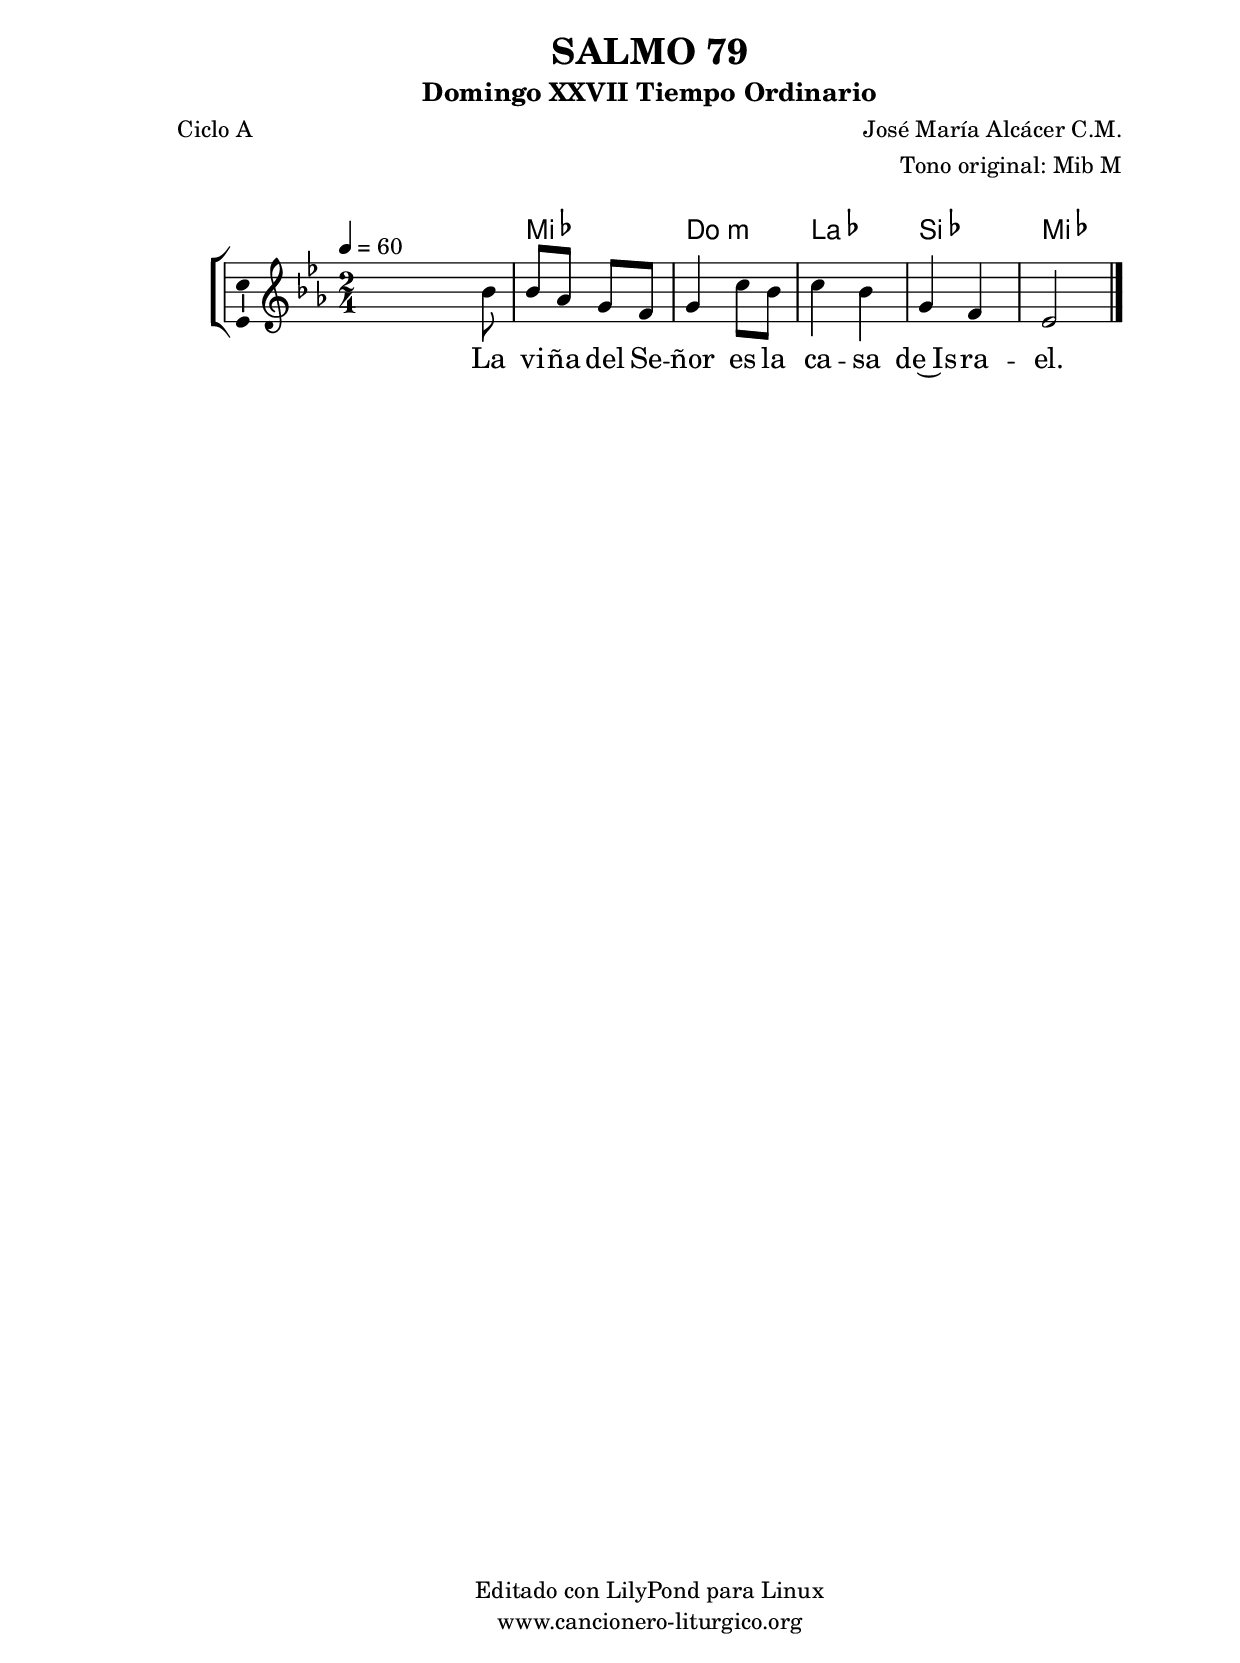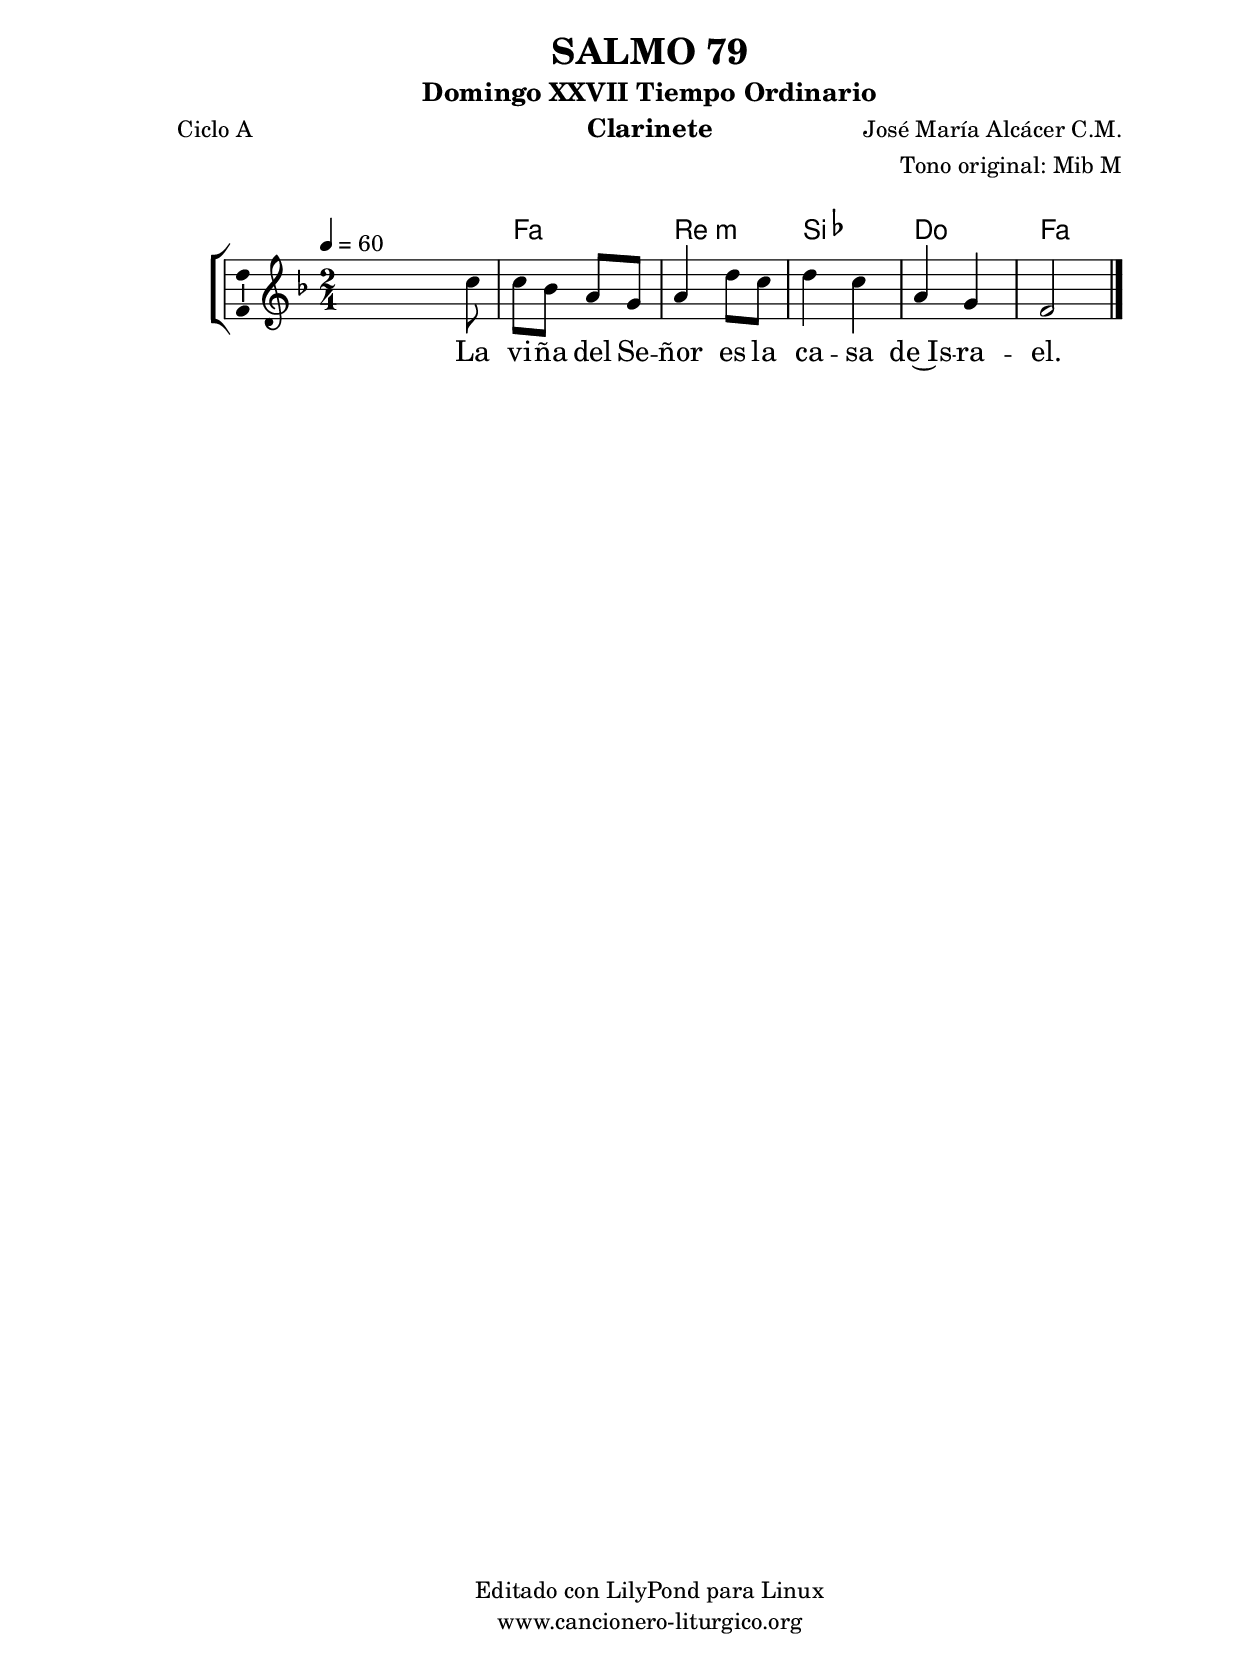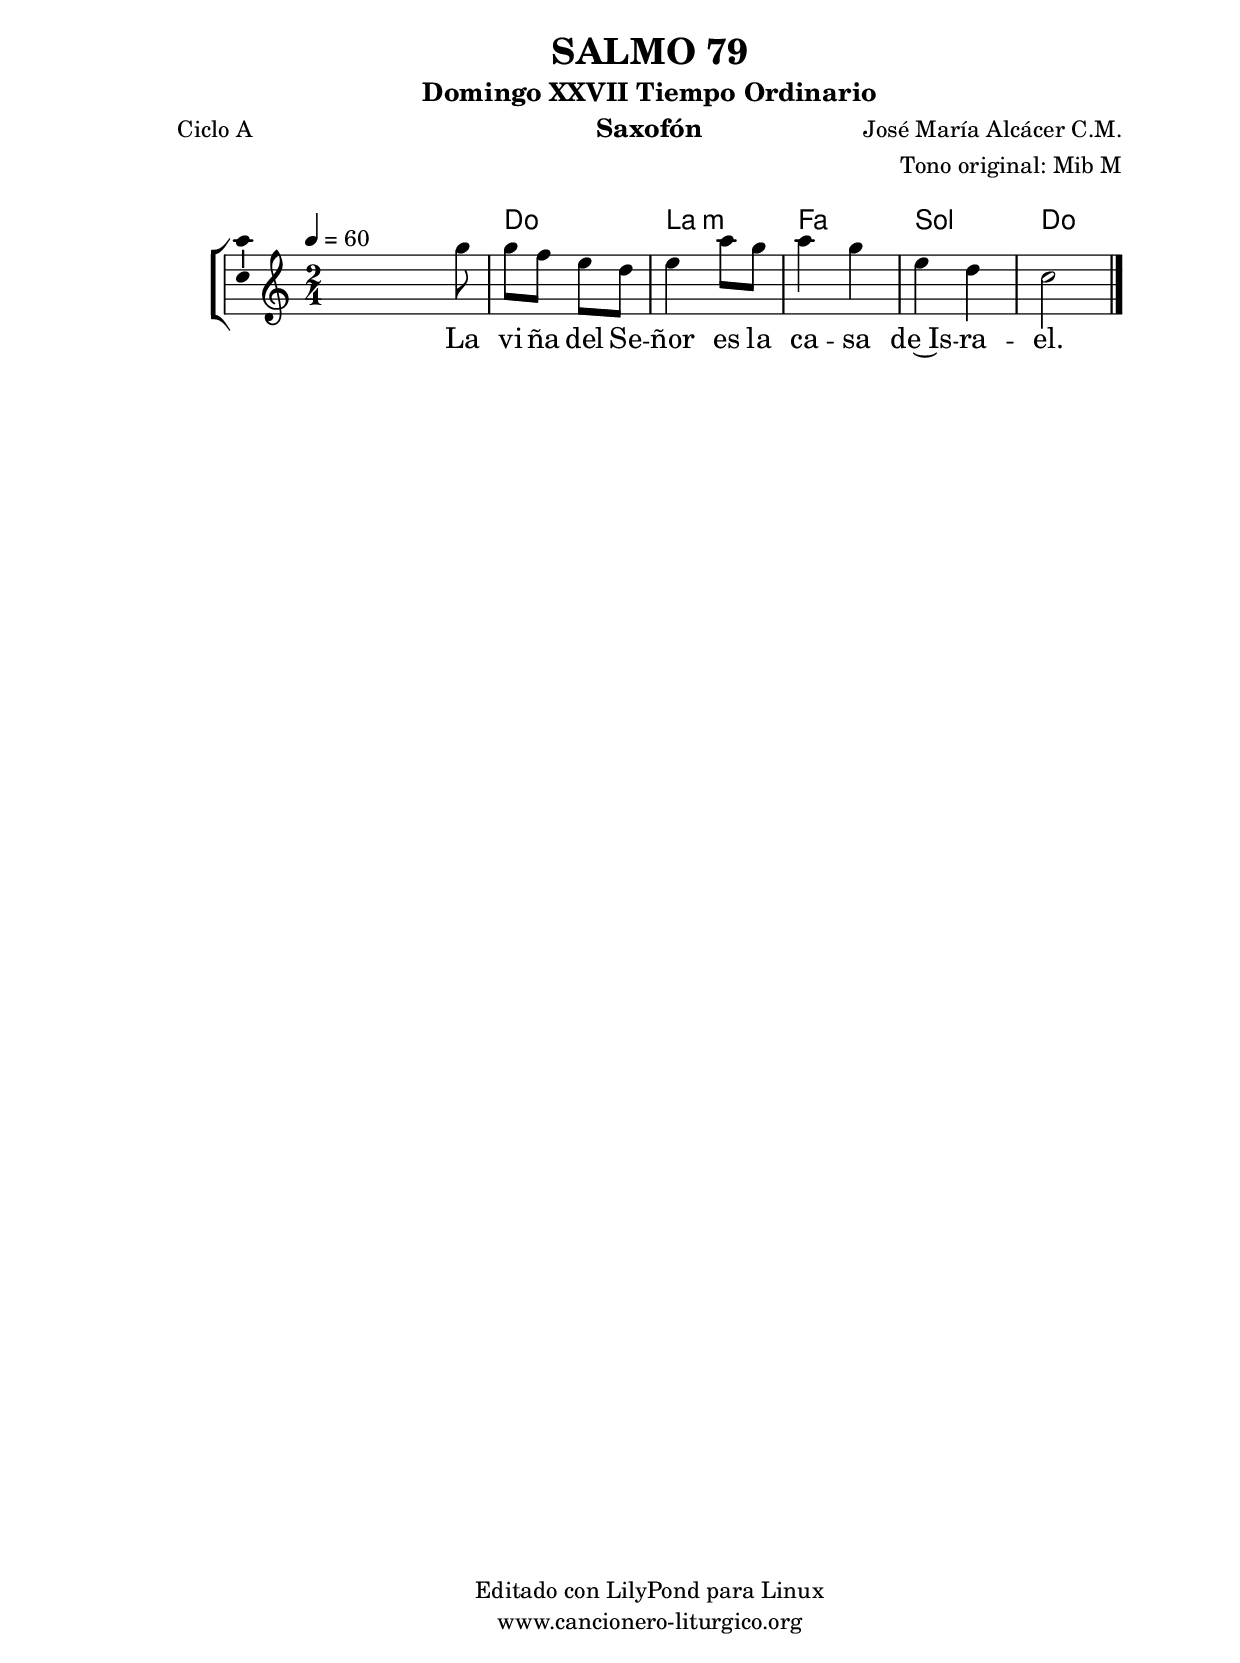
%
%para convertir .midi en .wav:
%timidity filename.midi -Ow -o finename.wav
%
%
%Para convertir de .wav a .mp3:
%lame -h -m j filename.wav
%
%
%para escuchar el midi:
%timidity nombrefichero.midi
%


%versión de lilypond para la que se ha escrito esta partitura:
\version "2.16.0"

	%Tamaño papel
	#(set-default-paper-size "a4")
	%Tamaño partitura
	#(set-global-staff-size 20)
	%No responde al pulsar sobre una nota
	#(ly:set-option 'point-and-click #f)

%parámetros del encabezamiento:
\header {
	title = "SALMO 79"
	subtitle = "Domingo XXVII Tiempo Ordinario"
	composer = "José María Alcácer C.M."
	poet = "Ciclo A"
	meter = ""
	arranger = "Tono original: Mib M"
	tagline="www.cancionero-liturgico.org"
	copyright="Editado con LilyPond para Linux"
	}

%parámetros asociados al papel:
\paper  {
	oddHeaderMarkup = \markup {\fill-line { \on-the-fly #not-first-page \fromproperty #'header:title \on-the-fly #not-first-page \fromproperty #'header:composer }}
	evenHeaderMarkup = \markup {\fill-line { \fromproperty #'header:composer \fromproperty #'header:title }}
	#(set-paper-size "a4")
	print-page-number = ##f
	first-page-number = 1
	print-first-page-number = ##f
%	head-separation = 3.0 \cm
	top-margin = 2.0 \cm
	bottom-margin = 0.5\cm
%%%	bottom-margin = -1.0\cm
	left-margin = 3.0 \cm
	line-width = 16.0 \cm 
	indent = 8\mm
	interscoreline = 2.\mm
	between-system-space = 15\mm
%	para que las partituras no llenen la hoja:
	ragged-bottom = ##t
%	idem para la última hoja:
	ragged-last-bottom = ##f
%	para que las partituras llenen el ancho del papel:
	ragged-last = ##f
	after-title-space = 2.5 \cm
%page-count=1
%system-count=8

	%Flexible Vertical Spacing
%	markup-markup-spacing =
%	#'((basic-distance . 15) (minimum-distance . 15) (padding . 3))
	markup-system-spacing =
	#'((basic-distance . 15) (minimum-distance . 15) (padding . 3))
	system-system-spacing =
	#'((basic-distance . 15) (minimum-distance . 15) (padding . 3))
	score-system-spacing =
	#'((basic-distance . 15) (minimum-distance . 15) (padding . 5))
%	top-system-spacing = % header
%	#'((basic-distance . 8) (minimum-distance . 0) (padding . 3))
%	top-markup-spacing =
%	#'((basic-distance . 20) (minimum-distance . 20) (padding . 3))
	last-bottom-spacing = % footer
	#'((basic-distance . 5) (minimum-distance . 5) (padding . 3))
%	score-markup-spacing =
%	#'((basic-distance . 16) (minimum-distance . 13) (padding . 3))

	}


%parámetros que afectan a toda la partitura:
global =  {
	%clave de sol (G):
	\clef G
	%armadura:
%	\transpose ees c
	\key ees \major
	\tempo 4=60
	\set Score.tempoHideNote = ##f
	}


acordes = {
	\italianChords
	\chordmode {
%	\transpose ees c
{

s2
ees2 c:m aes bes ees

	}
	}
}

melodia = 
%\transpose ees c
{
	\relative c''{
	\time 2/4
%	\partial 4*1

s4 s8 bes8
bes8 aes g f
g4 c8 bes
c4 bes
g4 f
ees2

	\bar "|."
	}
	}


texto = \lyricmode {
La vi -- ña del Se -- ñor es la ca -- sa de~Is -- ra -- el.
	}


acordesStaff = \context ChordNames = acordesStaff <<
	\set chordChanges = ##t
	\acordes
	>>


vozStaff = \context Voice = vozStaff
\with {\consists "Ambitus_engraver"}
<<
%	\set Staff.instrumentName = ""
%	\set Staff.shortInstrumentName = ""
%	\set Staff.midiInstrument = #"clarinet"
%	\set Staff.midiInstrument = #"cello"
%	\set Staff.midiInstrument = #"flute"
	\set Staff.midiInstrument = #"electric guitar (jazz)"
%	\set Staff.midiInstrument = #"english horn"
%	\set Staff.midiInstrument = #"violin"
%	\set Staff.midiInstrument = #"glockenspiel"
	\set Staff.midiMinimumVolume = #0.7
	\set Staff.midiMaximumVolume = #0.9
	\global
	\melodia
	>>


textoStaff = \context Lyrics = textoStaff <<
	\lyricsto vozStaff \texto
	>>

\book {
	\score {
		\context ChoirStaff {
			\override StaffGroup.SystemStartBracket #'collapse-height = #1
			\override Score.SystemStartBar #'collapse-height = #1
			<<
			\acordesStaff
			\vozStaff
			\textoStaff
			>>
			}
		\layout {
	    		\context {
				\Lyrics
				\override LyricText #'font-size = #2
				}
	   		 \context {
				\Score
				%fontSize = #3
				\override StaffSymbol #'staff-space = #(magstep +3)
				%\override Beam #'thickness = #0.55
				%\override SpacingSpanner #'spacing-increment = #1.0
				%\override Slur #'height-limit = #1.5
				}
			}
		}
	\score {
		\unfoldRepeats
		\context ChoirStaff {
			<<
			\acordesStaff
			\vozStaff
			>>
			}
		\midi {
	  		\context {
	  			\Score
				tempoWholesPerMinute = #(ly:make-moment 70 4)
				}
			}
		}
	}

%Partitura para clarinete
#(define output-suffix "C")
\book {
	\header{
		instrument = "Clarinete"
		}
	\score {
		\context ChoirStaff {
			\override StaffGroup.SystemStartBracket #'collapse-height = #1
			\override Score.SystemStartBar #'collapse-height = #1
\transpose c d
			<<
			\acordesStaff
			\vozStaff
			\textoStaff
			>>
			}
		\layout {
	    		\context {
				\Lyrics
				\override LyricText #'font-size = #2
				}
	   		 \context {
				\Score
				%fontSize = #3
				\override StaffSymbol #'staff-space = #(magstep +3)
				%\override Beam #'thickness = #0.55
				%\override SpacingSpanner #'spacing-increment = #1.0
				%\override Slur #'height-limit = #1.5
				}
			}
		}
	}

%Partitura para saxofón
#(define output-suffix "S")
\book {
	\header{
		instrument = "Saxofón"
		}
	\score {
		\context ChoirStaff {
			\override StaffGroup.SystemStartBracket #'collapse-height = #1
			\override Score.SystemStartBar #'collapse-height = #1
\transpose c a
			<<
			\acordesStaff
			\vozStaff
			\textoStaff
			>>
			}
		\layout {
	    		\context {
				\Lyrics
				\override LyricText #'font-size = #2
				}
	   		 \context {
				\Score
				%fontSize = #3
				\override StaffSymbol #'staff-space = #(magstep +3)
				%\override Beam #'thickness = #0.55
				%\override SpacingSpanner #'spacing-increment = #1.0
				%\override Slur #'height-limit = #1.5
				}
			}
		}
	}

